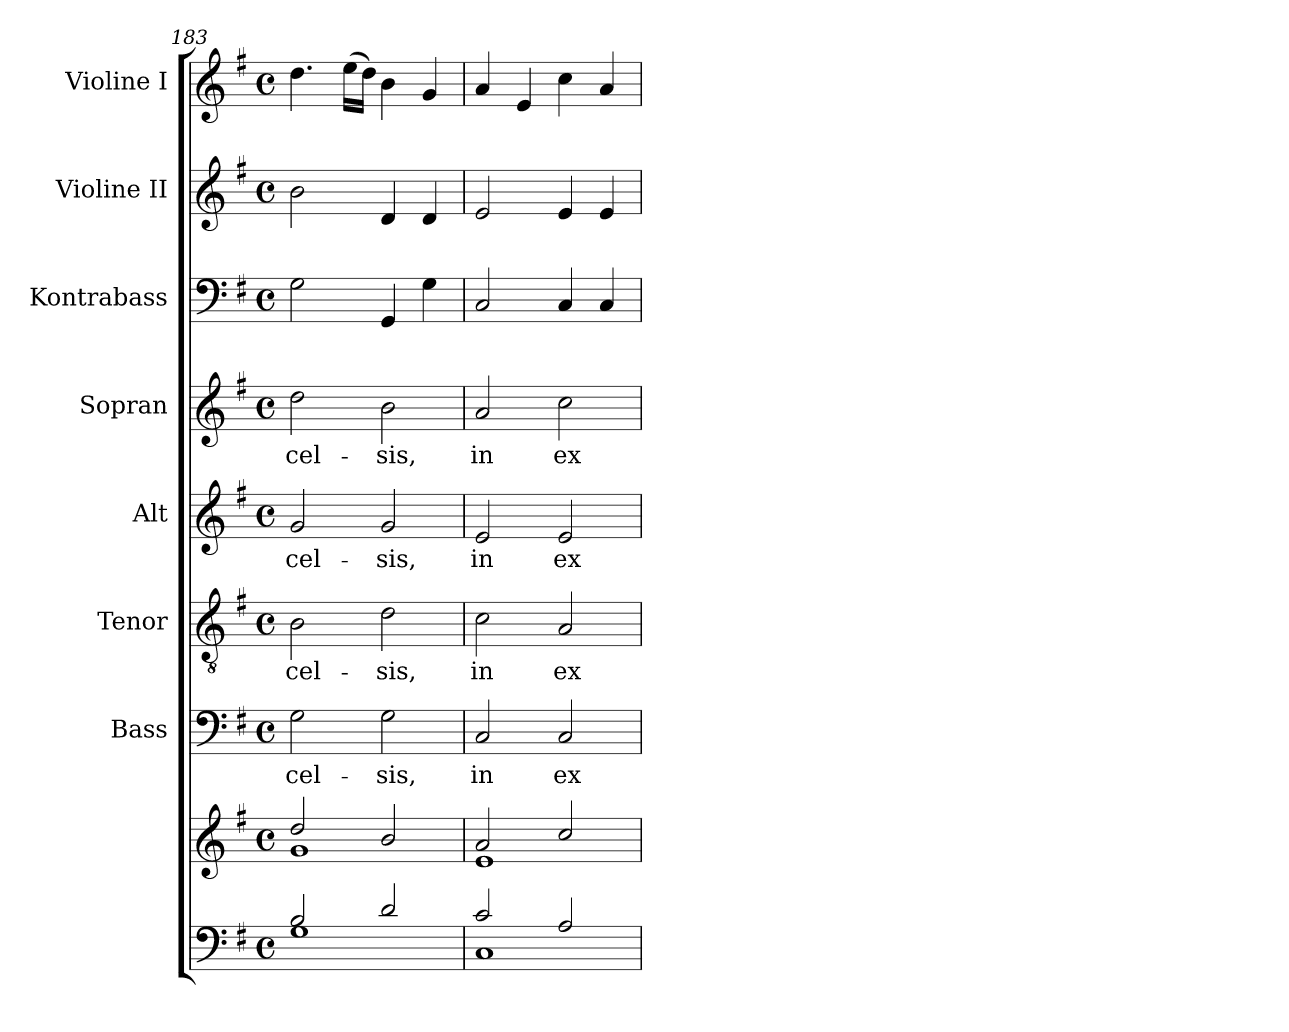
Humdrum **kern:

**kern	**kern	**kern	**text	**kern	**text	**kern	**text	**kern	**text	**kern	**kern	**kern
*part8	*part8	*part7	*part7	*part6	*part6	*part5	*part5	*part4	*part4	*part3	*part2	*part1
*staff9	*staff8	*staff7	*staff7	*staff6	*staff6	*staff5	*staff5	*staff4	*staff4	*staff3	*staff2	*staff1
*	*	*I"Bass	*	*I"Tenor	*	*I"Alt	*	*I"Sopran	*	*I"Kontrabass	*I"Violine II	*I"Violine I
*	*	*I'B.	*	*I'T.	*	*I'A.	*	*I'S.	*	*I'Kb.	*I'Vl. II	*I'Vl. I
*clefF4	*clefG2	*clefF4	*	*clefGv2	*	*clefG2	*	*clefG2	*	*clefF4	*clefG2	*clefG2
*	*	*	*	*	*	*	*	*	*	*ITrd7c12	*	*
*k[f#]	*k[f#]	*k[f#]	*	*k[f#]	*	*k[f#]	*	*k[f#]	*	*k[f#]	*k[f#]	*k[f#]
*G:	*G:	*G:	*	*G:	*	*G:	*	*G:	*	*G:	*G:	*G:
*M4/4	*M4/4	*M4/4	*	*M4/4	*	*M4/4	*	*M4/4	*	*M4/4	*M4/4	*M4/4
*met(c)	*met(c)	*met(c)	*	*met(c)	*	*met(c)	*	*met(c)	*	*met(c)	*met(c)	*met(c)
=183	=183	=183	=183	=183	=183	=183	=183	=183	=183	=183	=183	=183
*^	*^	*	*	*	*	*	*	*	*	*	*	*
!	!	!	!	!	!LO:LY:b	!	!LO:LY:b	!	!LO:LY:b	!	!LO:LY:b	!	!	!
2B/	1G	2dd/	1g	2G\	-cel-	2B\	-cel-	2g/	-cel-	2dd\	-cel-	2GG\	2b\	4.dd\
.	.	.	.	.	.	.	.	.	.	.	.	.	.	(>16ee\LL
.	.	.	.	.	.	.	.	.	.	.	.	.	.	16dd\JJ)
!	!	!	!	!	!LO:LY:b	!	!LO:LY:b	!	!LO:LY:b	!	!LO:LY:b	!	!	!
2d/	.	2b/	.	2G\	-sis,	2d\	-sis,	2g/	-sis,	2b\	-sis,	4GGG/	4d/	4b\
.	.	.	.	.	.	.	.	.	.	.	.	4GG\	4d/	4g/
=184	=184	=184	=184	=184	=184	=184	=184	=184	=184	=184	=184	=184	=184	=184
!	!	!	!	!	!LO:LY:b	!	!LO:LY:b	!	!LO:LY:b	!	!LO:LY:b	!	!	!
2c/	1C	2a/	1e	2C/	in	2c\	in	2e/	in	2a/	in	2CC/	2e/	4a/
.	.	.	.	.	.	.	.	.	.	.	.	.	.	4e/
!	!	!	!	!	!LO:LY:b	!	!LO:LY:b	!	!LO:LY:b	!	!LO:LY:b	!	!	!
2A/	.	2cc/	.	2C/	ex-	2A/	ex-	2e/	ex-	2cc\	ex-	4CC/	4e/	4cc\
.	.	.	.	.	.	.	.	.	.	.	.	4CC/	4e/	4a/
*v	*v	*	*	*	*	*	*	*	*	*	*	*	*	*
*	*v	*v	*	*	*	*	*	*	*	*	*	*	*
=	=	=	=	=	=	=	=	=	=	=	=	=
*-	*-	*-	*-	*-	*-	*-	*-	*-	*-	*-	*-	*-
